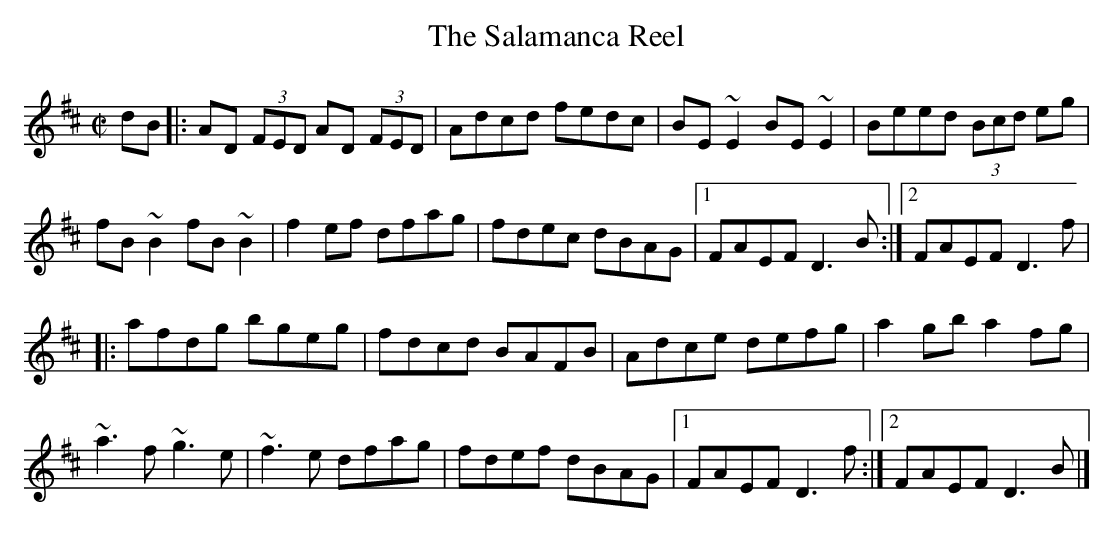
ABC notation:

X:1
T:Salamanca Reel, The
M:C|
L:1/8
K:D
dB[|:AD (3FED AD (3FED|Adcd fedc|BE~E2 BE~E2|Beed (3Bcd eg|!
fB~B2 fB~B2|f2ef dfag|fdec dBAG|1FAEF D3B:|2FAEF D3f|!
|:afdg bgeg|fdcd BAFB|Adce defg|a2gb a2fg|!
~a3f ~g3e|~f3e dfag|fdef dBAG|1FAEF D3f:|2FAEF D3B|]!
